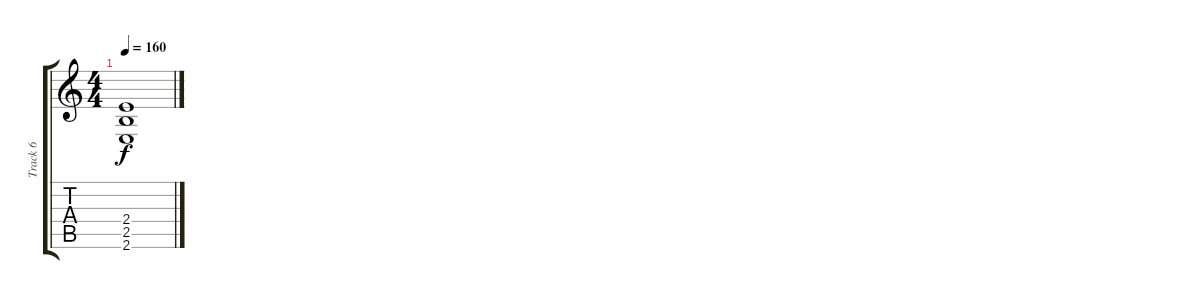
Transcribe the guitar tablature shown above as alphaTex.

\track ("Track 6" "Track 6") {instrument distortionguitar}
\staff {score tabs}
\tuning (E4 B3 G3 D3 A2 D2) {hide}
\ts (4 4)
\tempo 160
\clef g2
\ks c
(2.4{t} 2.5{t} 2.6{t}).1{dy f}
